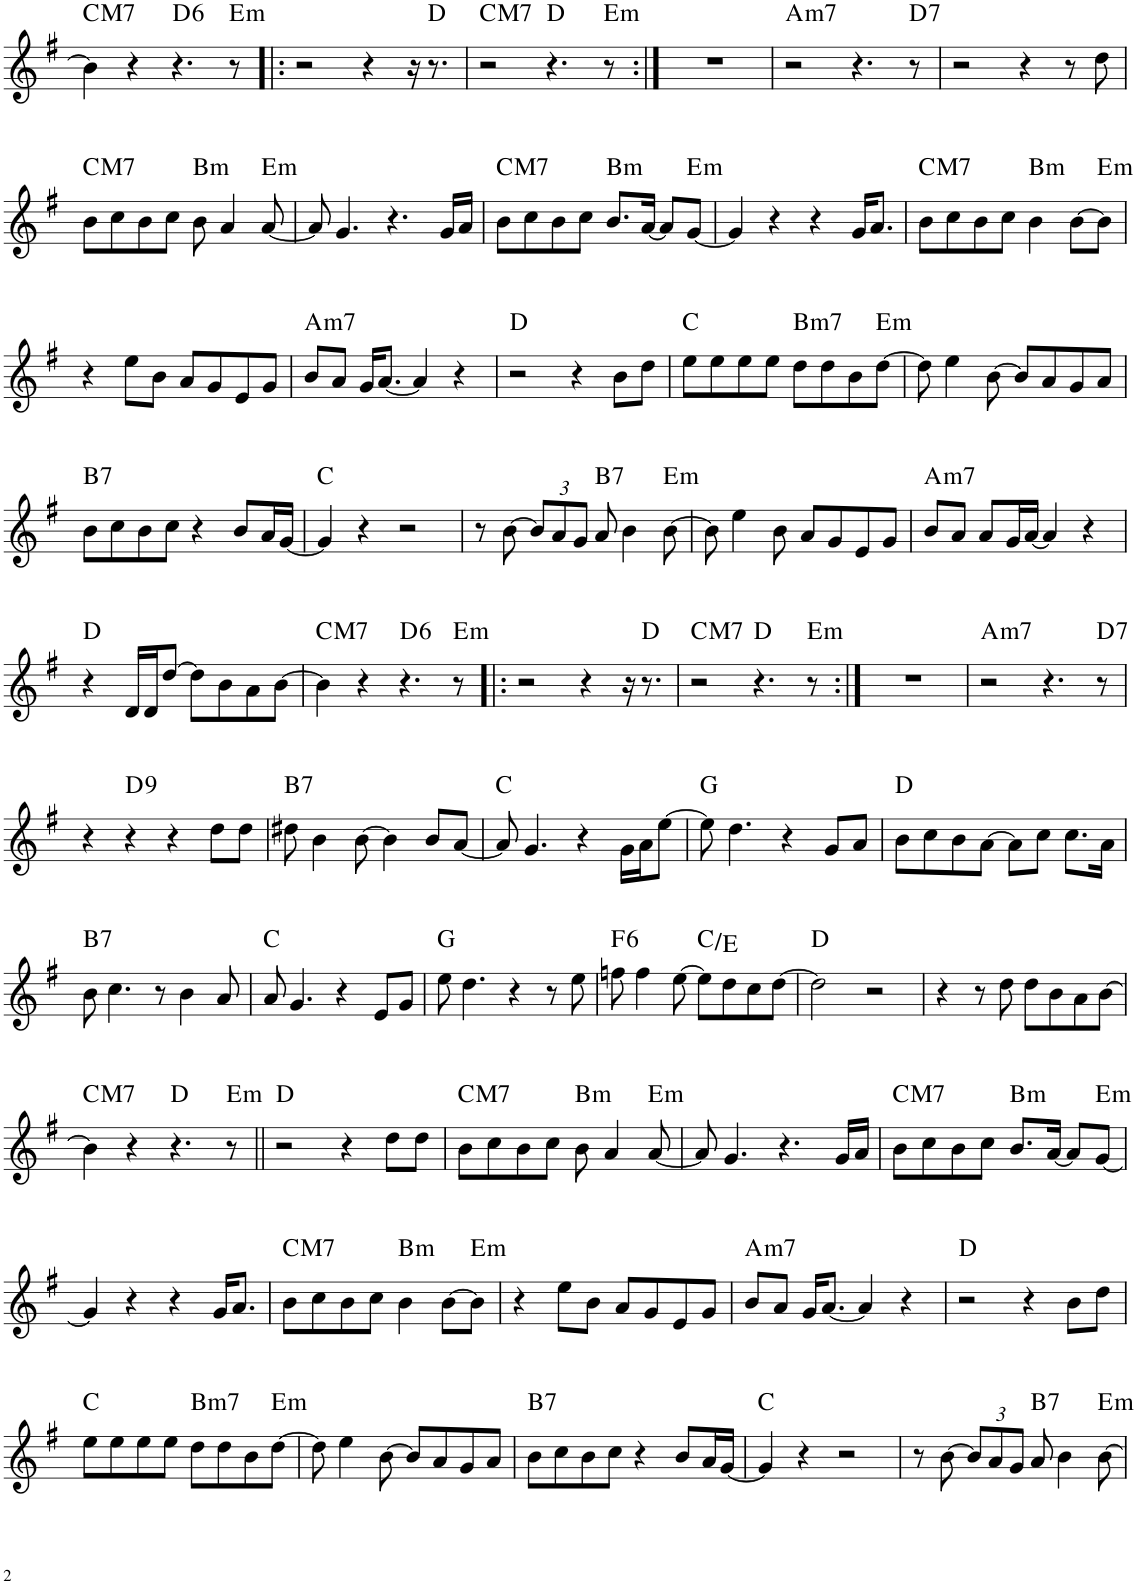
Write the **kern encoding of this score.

**kern	**harte
*part1	*part1
*staff1	*
*I"Piano	*
*I'Pno.	*
!!LO:PB:g=z
*clefG2	*
*k[f#]	*
*M4/4	*
=42	=42
!	!LO:H:kt=M7
4b\]	C:maj7
4r	.
!	!LO:H:kt=6
4.r	D:maj6
!	!LO:H:kt=m
8r	E:min
=43!|:	=43!|:
2r	.
4r	.
16r	.
8.r	D:maj
=44	=44
!	!LO:H:kt=M7
2r	C:maj7
4.r	D:maj
!	!LO:H:kt=m
8r	E:min
=45:|!	=45:|!
1r	.
=46	=46
!	!LO:H:kt=m7
2r	A:min7
4.r	.
!	!LO:H:kt=7
8r	D:7
=47	=47
2r	.
4r	.
8r	.
8dd\	.
!!LO:LB:g=z
=48	=48
!	!LO:H:kt=M7
8b\L	C:maj7
8cc\	.
8b\	.
8cc\J	.
!	!LO:H:kt=m
8b\	B:min
4a/	.
!	!LO:H:kt=m
[8a/	E:min
=49	=49
8a/]	.
4.g/	.
4.r	.
16g/LL	.
16a/JJ	.
=50	=50
!	!LO:H:kt=M7
8b\L	C:maj7
8cc\	.
8b\	.
8cc\J	.
!	!LO:H:kt=m
8.b/L	B:min
[16a/Jk	.
8a/L]	.
!	!LO:H:kt=m
[8g/J	E:min
=51	=51
4g/]	.
4r	.
4r	.
16g/KL	.
8.a/J	.
=52	=52
!	!LO:H:kt=M7
8b\L	C:maj7
8cc\	.
8b\	.
8cc\J	.
!	!LO:H:kt=m
4b\	B:min
[8b\L	.
!	!LO:H:kt=m
8b\J]	E:min
!!LO:LB:g=z
=53	=53
4r	.
8ee\L	.
8b\J	.
8a/L	.
8g/	.
8e/	.
8g/J	.
=54	=54
!	!LO:H:kt=m7
8b/L	A:min7
8a/J	.
16g/KL	.
[8.a/J	.
4a/]	.
4r	.
=55	=55
2r	D:maj
4r	.
8b\L	.
8dd\J	.
=56	=56
8ee\L	C:maj
8ee\	.
8ee\	.
8ee\J	.
!	!LO:H:kt=m7
8dd\L	B:min7
8dd\	.
8b\	.
!	!LO:H:kt=m
[8dd\J	E:min
=57	=57
8dd\]	.
4ee\	.
[8b\	.
8b/L]	.
8a/	.
8g/	.
8a/J	.
!!LO:LB:g=z
=58	=58
!	!LO:H:kt=7
8b\L	B:7
8cc\	.
8b\	.
8cc\J	.
4r	.
8b/L	.
16a/L	.
[16g/JJ	.
=59	=59
4g/]	C:maj
4r	.
2r	.
=60	=60
8r	.
[8b\	.
*Xbrackettup	*
12b/L]	.
12a/	.
12g/J	.
!	!LO:H:kt=7
8a/	B:7
4b\	.
!	!LO:H:kt=m
[8b\	E:min
=61	=61
8b\]	.
4ee\	.
8b\	.
8a/L	.
8g/	.
8e/	.
8g/J	.
=62	=62
!	!LO:H:kt=m7
8b/L	A:min7
8a/J	.
8a/L	.
16g/L	.
[16a/JJ	.
4a/]	.
4r	.
!!LO:LB:g=z
=63	=63
4r	D:maj
16d/LL	.
16d/J	.
[8dd/J	.
8dd\L]	.
8b\	.
8a\	.
[8b\J	.
=64	=64
!	!LO:H:kt=M7
4b\]	C:maj7
4r	.
!	!LO:H:kt=6
4.r	D:maj6
!	!LO:H:kt=m
8r	E:min
=65!|:	=65!|:
2r	.
4r	.
16r	.
8.r	D:maj
=66	=66
!	!LO:H:kt=M7
2r	C:maj7
4.r	D:maj
!	!LO:H:kt=m
8r	E:min
=67:|!	=67:|!
1r	.
=68	=68
!	!LO:H:kt=m7
2r	A:min7
4.r	.
!	!LO:H:kt=7
8r	D:7
!!LO:LB:g=z
=69	=69
4r	.
!	!LO:H:kt=9
4r	D:9
4r	.
8dd\L	.
8dd\J	.
=70	=70
!	!LO:H:kt=7
8dd#X\	B:7
4b\	.
[8b\	.
4b\]	.
8b/L	.
[8a/J	.
=71	=71
8a/]	C:maj
4.g/	.
4r	.
16g\LL	.
16a\J	.
[8ee\J	.
=72	=72
8ee\]	G:maj
4.dd\	.
4r	.
8g/L	.
8a/J	.
=73	=73
8b\L	D:maj
8cc\	.
8b\	.
[8a\J	.
8a\L]	.
8cc\J	.
8.cc\L	.
16a\Jk	.
!!LO:LB:g=z
=74	=74
!	!LO:H:kt=7
8b\	B:7
4.cc\	.
8r	.
4b\	.
8a/	.
=75	=75
8a/	C:maj
4.g/	.
4r	.
8e/L	.
8g/J	.
=76	=76
8ee\	G:maj
4.dd\	.
4r	.
8r	.
8ee\	.
=77	=77
!	!LO:H:kt=6
8ffn\	F:maj6
4ff\	.
[8ee\	.
8ee\L]	C:maj/3
8dd\	.
8cc\	.
[8dd\J	.
=78	=78
2dd\]	D:maj
2r	.
=79	=79
4r	.
8r	.
8dd\	.
8dd\L	.
8b\	.
8a\	.
[8b\J	.
!!LO:LB:g=z
=80	=80
!	!LO:H:kt=M7
4b\]	C:maj7
4r	.
4.r	D:maj
!	!LO:H:kt=m
8r	E:min
=81||	=81||
2r	D:maj
4r	.
8dd\L	.
8dd\J	.
=82	=82
!	!LO:H:kt=M7
8b\L	C:maj7
8cc\	.
8b\	.
8cc\J	.
!	!LO:H:kt=m
8b\	B:min
4a/	.
!	!LO:H:kt=m
[8a/	E:min
=83	=83
8a/]	.
4.g/	.
4.r	.
16g/LL	.
16a/JJ	.
=84	=84
!	!LO:H:kt=M7
8b\L	C:maj7
8cc\	.
8b\	.
8cc\J	.
!	!LO:H:kt=m
8.b/L	B:min
[16a/Jk	.
8a/L]	.
!	!LO:H:kt=m
[8g/J	E:min
!!LO:LB:g=z
=85	=85
4g/]	.
4r	.
4r	.
16g/KL	.
8.a/J	.
=86	=86
!	!LO:H:kt=M7
8b\L	C:maj7
8cc\	.
8b\	.
8cc\J	.
!	!LO:H:kt=m
4b\	B:min
[8b\L	.
!	!LO:H:kt=m
8b\J]	E:min
=87	=87
4r	.
8ee\L	.
8b\J	.
8a/L	.
8g/	.
8e/	.
8g/J	.
=88	=88
!	!LO:H:kt=m7
8b/L	A:min7
8a/J	.
16g/KL	.
[8.a/J	.
4a/]	.
4r	.
=89	=89
2r	D:maj
4r	.
8b\L	.
8dd\J	.
!!LO:LB:g=z
=90	=90
8ee\L	C:maj
8ee\	.
8ee\	.
8ee\J	.
!	!LO:H:kt=m7
8dd\L	B:min7
8dd\	.
8b\	.
!	!LO:H:kt=m
[8dd\J	E:min
=91	=91
8dd\]	.
4ee\	.
[8b\	.
8b/L]	.
8a/	.
8g/	.
8a/J	.
=92	=92
!	!LO:H:kt=7
8b\L	B:7
8cc\	.
8b\	.
8cc\J	.
4r	.
8b/L	.
16a/L	.
[16g/JJ	.
=93	=93
4g/]	C:maj
4r	.
2r	.
=94	=94
8r	.
[8b\	.
12b/L]	.
12a/	.
12g/J	.
!	!LO:H:kt=7
8a/	B:7
4b\	.
!	!LO:H:kt=m
[8b\	E:min
=	=
*-	*-
